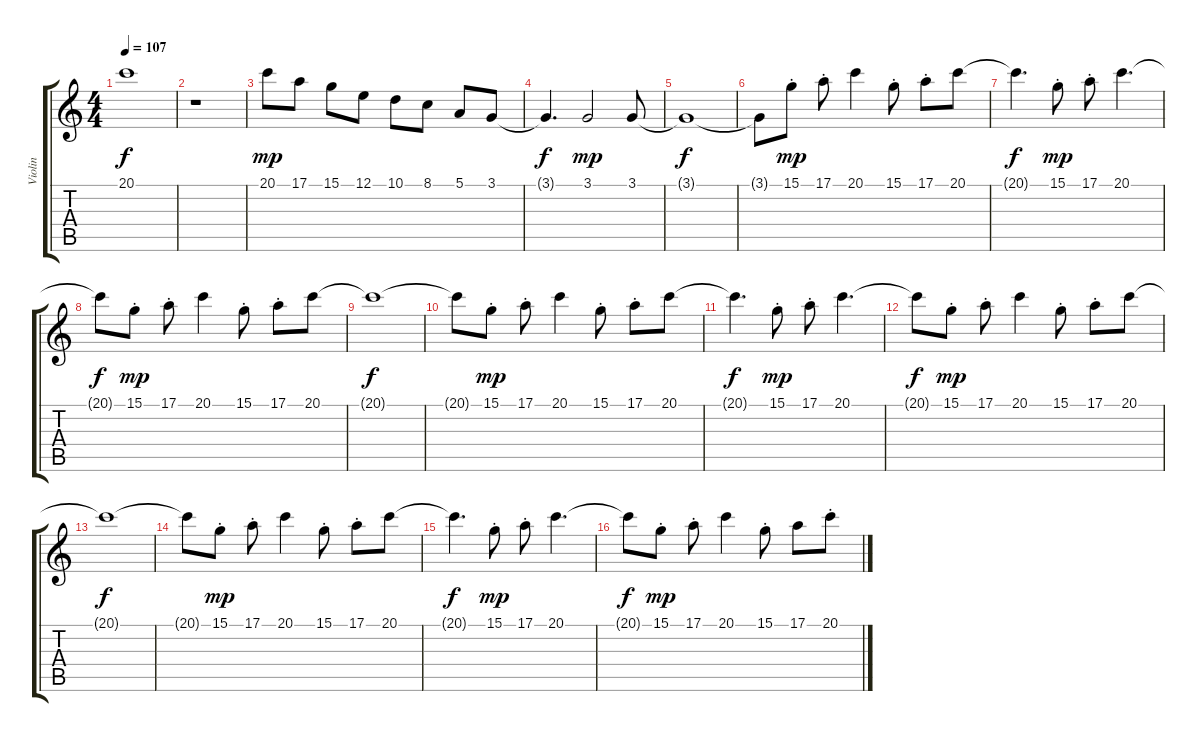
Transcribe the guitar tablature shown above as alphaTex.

\track ("Violin" "Violin") {instrument violin}
\staff {score tabs}
\tuning (E4 B3 G3 D3 A2 E2) {hide}
\ts (4 4)
\tempo 107
\clef g2
\ks c
20.1{t}.1{dy f} |
r.1 |
20.1.8{dy mp} 17.1.8 15.1.8 12.1.8 10.1.8 8.1.8 5.1.8 3.1.8 |
3.1{t}.4{d dy f} 3.1.2{dy mp} 3.1.8 |
3.1{t}.1{dy f} |
3.1{t}.8 15.1{st}.8{dy mp} 17.1{st}.8 20.1.4 15.1{st}.8 17.1{st}.8 20.1.8 |
20.1{t}.4{d dy f} 15.1{st}.8{dy mp} 17.1{st}.8 20.1.4{d} |
20.1{t}.8{dy f} 15.1{st}.8{dy mp} 17.1{st}.8 20.1.4 15.1{st}.8 17.1{st}.8 20.1.8 |
20.1{t}.1{dy f} |
20.1{t}.8 15.1{st}.8{dy mp} 17.1{st}.8 20.1.4 15.1{st}.8 17.1{st}.8 20.1.8 |
20.1{t}.4{d dy f} 15.1{st}.8{dy mp} 17.1{st}.8 20.1.4{d} |
20.1{t}.8{dy f} 15.1{st}.8{dy mp} 17.1{st}.8 20.1.4 15.1{st}.8 17.1{st}.8 20.1.8 |
20.1{t}.1{dy f} |
20.1{t}.8 15.1{st}.8{dy mp} 17.1{st}.8 20.1.4 15.1{st}.8 17.1{st}.8 20.1.8 |
20.1{t}.4{d dy f} 15.1{st}.8{dy mp} 17.1{st}.8 20.1.4{d} |
20.1{t}.8{dy f} 15.1{st}.8{dy mp} 17.1{st}.8 20.1.4 15.1{st}.8 17.1.8 20.1{st}.8
